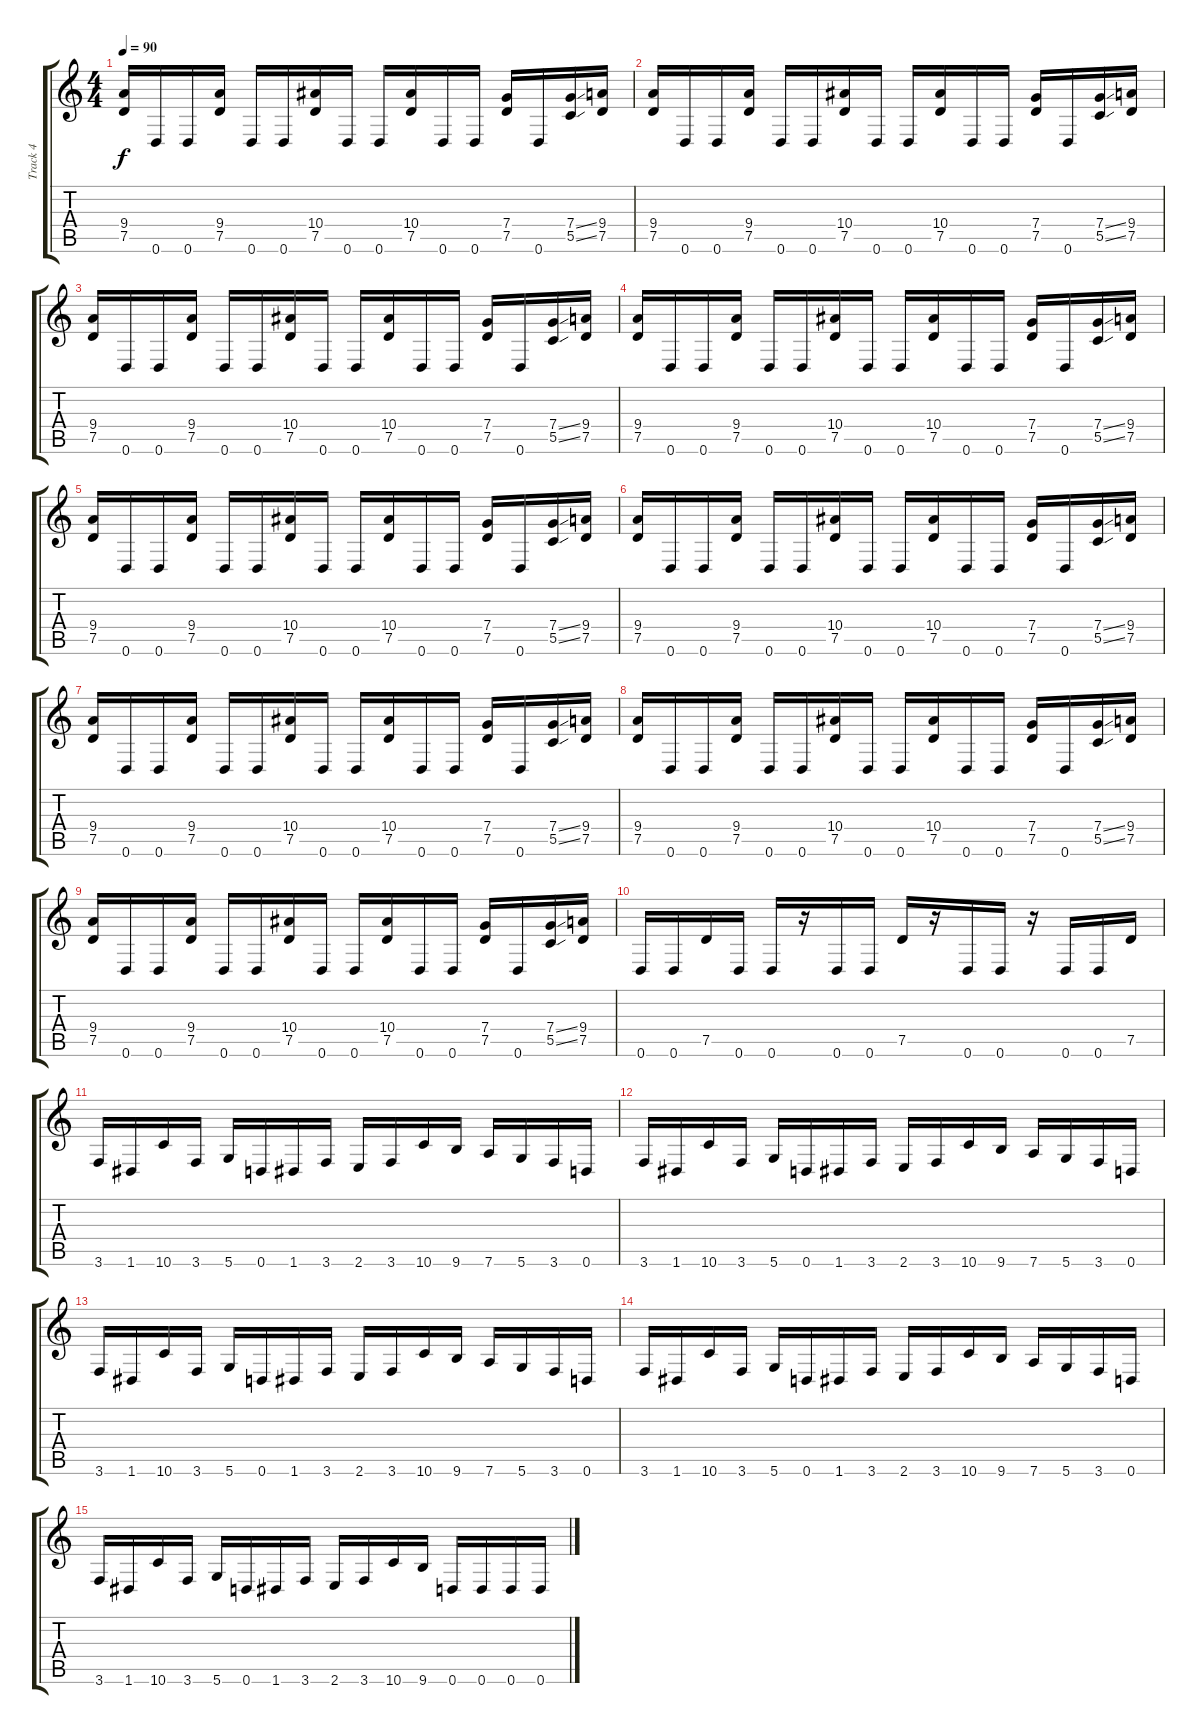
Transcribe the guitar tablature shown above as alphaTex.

\track ("Track 4" "Track 4") {instrument electricbasspick}
\staff {score tabs}
\tuning (D4 A3 F3 C3 G2 D2) {hide}
\ts (4 4)
\tempo 90
\clef g2
\ks c
(9.4 7.5).16{dy f} 0.6.16 0.6.16 (9.4 7.5).16 0.6.16 0.6.16 (10.4 7.5).16 0.6.16 0.6.16 (10.4 7.5).16 0.6.16 0.6.16 (7.4 7.5).16 0.6.16 (7.4{ss} 5.5{ss}).16 (9.4 7.5).16 |
(9.4 7.5).16 0.6.16 0.6.16 (9.4 7.5).16 0.6.16 0.6.16 (10.4 7.5).16 0.6.16 0.6.16 (10.4 7.5).16 0.6.16 0.6.16 (7.4 7.5).16 0.6.16 (7.4{ss} 5.5{ss}).16 (9.4 7.5).16 |
(9.4 7.5).16 0.6.16 0.6.16 (9.4 7.5).16 0.6.16 0.6.16 (10.4 7.5).16 0.6.16 0.6.16 (10.4 7.5).16 0.6.16 0.6.16 (7.4 7.5).16 0.6.16 (7.4{ss} 5.5{ss}).16 (9.4 7.5).16 |
(9.4 7.5).16 0.6.16 0.6.16 (9.4 7.5).16 0.6.16 0.6.16 (10.4 7.5).16 0.6.16 0.6.16 (10.4 7.5).16 0.6.16 0.6.16 (7.4 7.5).16 0.6.16 (7.4{ss} 5.5{ss}).16 (9.4 7.5).16 |
(9.4 7.5).16 0.6.16 0.6.16 (9.4 7.5).16 0.6.16 0.6.16 (10.4 7.5).16 0.6.16 0.6.16 (10.4 7.5).16 0.6.16 0.6.16 (7.4 7.5).16 0.6.16 (7.4{ss} 5.5{ss}).16 (9.4 7.5).16 |
(9.4 7.5).16 0.6.16 0.6.16 (9.4 7.5).16 0.6.16 0.6.16 (10.4 7.5).16 0.6.16 0.6.16 (10.4 7.5).16 0.6.16 0.6.16 (7.4 7.5).16 0.6.16 (7.4{ss} 5.5{ss}).16 (9.4 7.5).16 |
(9.4 7.5).16 0.6.16 0.6.16 (9.4 7.5).16 0.6.16 0.6.16 (10.4 7.5).16 0.6.16 0.6.16 (10.4 7.5).16 0.6.16 0.6.16 (7.4 7.5).16 0.6.16 (7.4{ss} 5.5{ss}).16 (9.4 7.5).16 |
(9.4 7.5).16 0.6.16 0.6.16 (9.4 7.5).16 0.6.16 0.6.16 (10.4 7.5).16 0.6.16 0.6.16 (10.4 7.5).16 0.6.16 0.6.16 (7.4 7.5).16 0.6.16 (7.4{ss} 5.5{ss}).16 (9.4 7.5).16 |
(9.4 7.5).16 0.6.16 0.6.16 (9.4 7.5).16 0.6.16 0.6.16 (10.4 7.5).16 0.6.16 0.6.16 (10.4 7.5).16 0.6.16 0.6.16 (7.4 7.5).16 0.6.16 (7.4{ss} 5.5{ss}).16 (9.4 7.5).16 |
0.6.16 0.6.16 7.5.16 0.6.16 0.6.16 r.16 0.6.16 0.6.16 7.5.16 r.16 0.6.16 0.6.16 r.16 0.6.16 0.6.16 7.5.16 |
3.6.16 1.6.16 10.6.16 3.6.16 5.6.16 0.6.16 1.6.16 3.6.16 2.6.16 3.6.16 10.6.16 9.6.16 7.6.16 5.6.16 3.6.16 0.6.16 |
3.6.16 1.6.16 10.6.16 3.6.16 5.6.16 0.6.16 1.6.16 3.6.16 2.6.16 3.6.16 10.6.16 9.6.16 7.6.16 5.6.16 3.6.16 0.6.16 |
3.6.16 1.6.16 10.6.16 3.6.16 5.6.16 0.6.16 1.6.16 3.6.16 2.6.16 3.6.16 10.6.16 9.6.16 7.6.16 5.6.16 3.6.16 0.6.16 |
3.6.16 1.6.16 10.6.16 3.6.16 5.6.16 0.6.16 1.6.16 3.6.16 2.6.16 3.6.16 10.6.16 9.6.16 7.6.16 5.6.16 3.6.16 0.6.16 |
3.6.16 1.6.16 10.6.16 3.6.16 5.6.16 0.6.16 1.6.16 3.6.16 2.6.16 3.6.16 10.6.16 9.6.16 0.6.16 0.6.16 0.6.16 0.6.16
